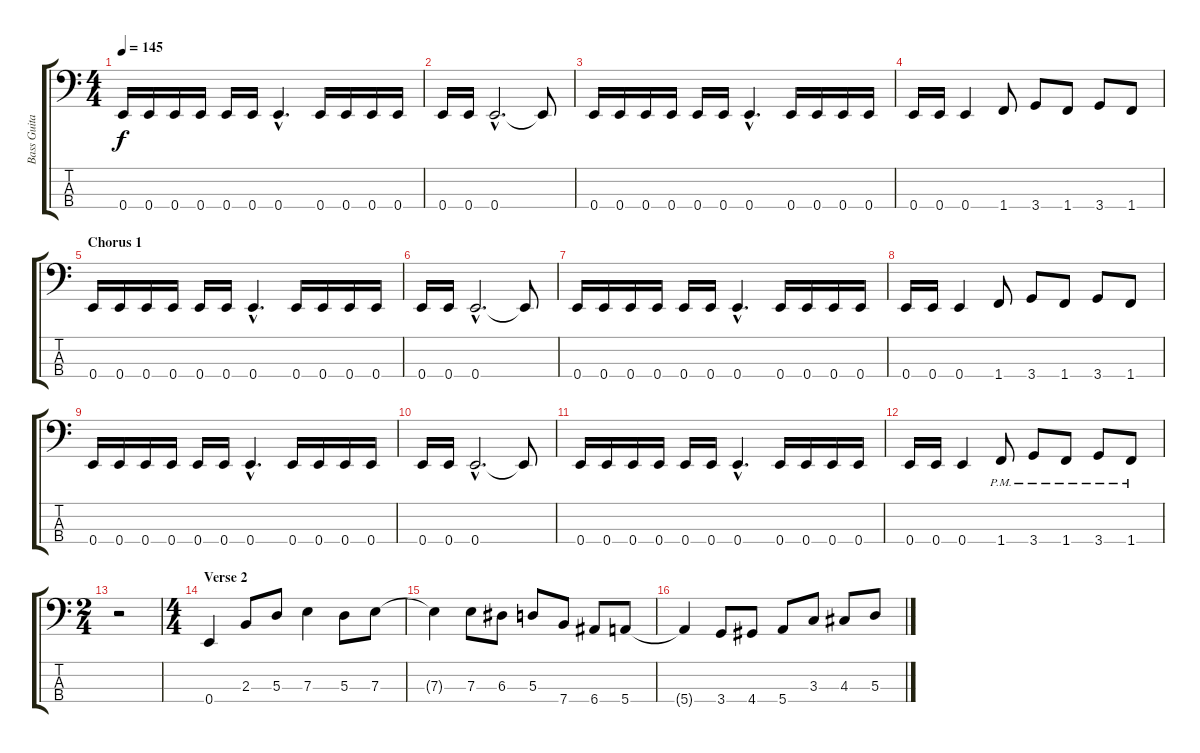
\track ("Bass Guitar" "Bass Guita") {instrument electricbasspick}
\staff {score tabs}
\tuning (G2 D2 A1 E1) {hide}
\ts (4 4)
\tempo 145
\clef f4
\ks c
0.4.16{dy f} 0.4.16 0.4.16 0.4.16 0.4.16 0.4.16 0.4{hac}.4{d} 0.4.16 0.4.16 0.4.16 0.4.16 |
0.4.16 0.4.16 0.4{hac}.2{d} 0.4{t}.8 |
0.4.16 0.4.16 0.4.16 0.4.16 0.4.16 0.4.16 0.4{hac}.4{d} 0.4.16 0.4.16 0.4.16 0.4.16 |
0.4.16 0.4.16 0.4.4 1.4.8 3.4.8 1.4.8 3.4.8 1.4.8 |
\section ("" "Chorus 1")
0.4.16 0.4.16 0.4.16 0.4.16 0.4.16 0.4.16 0.4{hac}.4{d} 0.4.16 0.4.16 0.4.16 0.4.16 |
0.4.16 0.4.16 0.4{hac}.2{d} 0.4{t}.8 |
0.4.16 0.4.16 0.4.16 0.4.16 0.4.16 0.4.16 0.4{hac}.4{d} 0.4.16 0.4.16 0.4.16 0.4.16 |
0.4.16 0.4.16 0.4.4 1.4.8 3.4.8 1.4.8 3.4.8 1.4.8 |
0.4.16 0.4.16 0.4.16 0.4.16 0.4.16 0.4.16 0.4{hac}.4{d} 0.4.16 0.4.16 0.4.16 0.4.16 |
0.4.16 0.4.16 0.4{hac}.2{d} 0.4{t}.8 |
0.4.16 0.4.16 0.4.16 0.4.16 0.4.16 0.4.16 0.4{hac}.4{d} 0.4.16 0.4.16 0.4.16 0.4.16 |
0.4.16 0.4.16 0.4.4 1.4{pm}.8 3.4{pm}.8 1.4{pm}.8 3.4{pm}.8 1.4{pm}.8 |
\ts (2 4)
r.2 |
\ts (4 4)
\section ("" "Verse 2")
0.4.4 2.3.8 5.3.8 7.3.4 5.3.8 7.3.8 |
7.3{t}.4 7.3.8 6.3.8 5.3.8 7.4.8 6.4.8 5.4.8 |
5.4{t}.4 3.4.8 4.4.8 5.4.8 3.3.8 4.3.8 5.3.8
